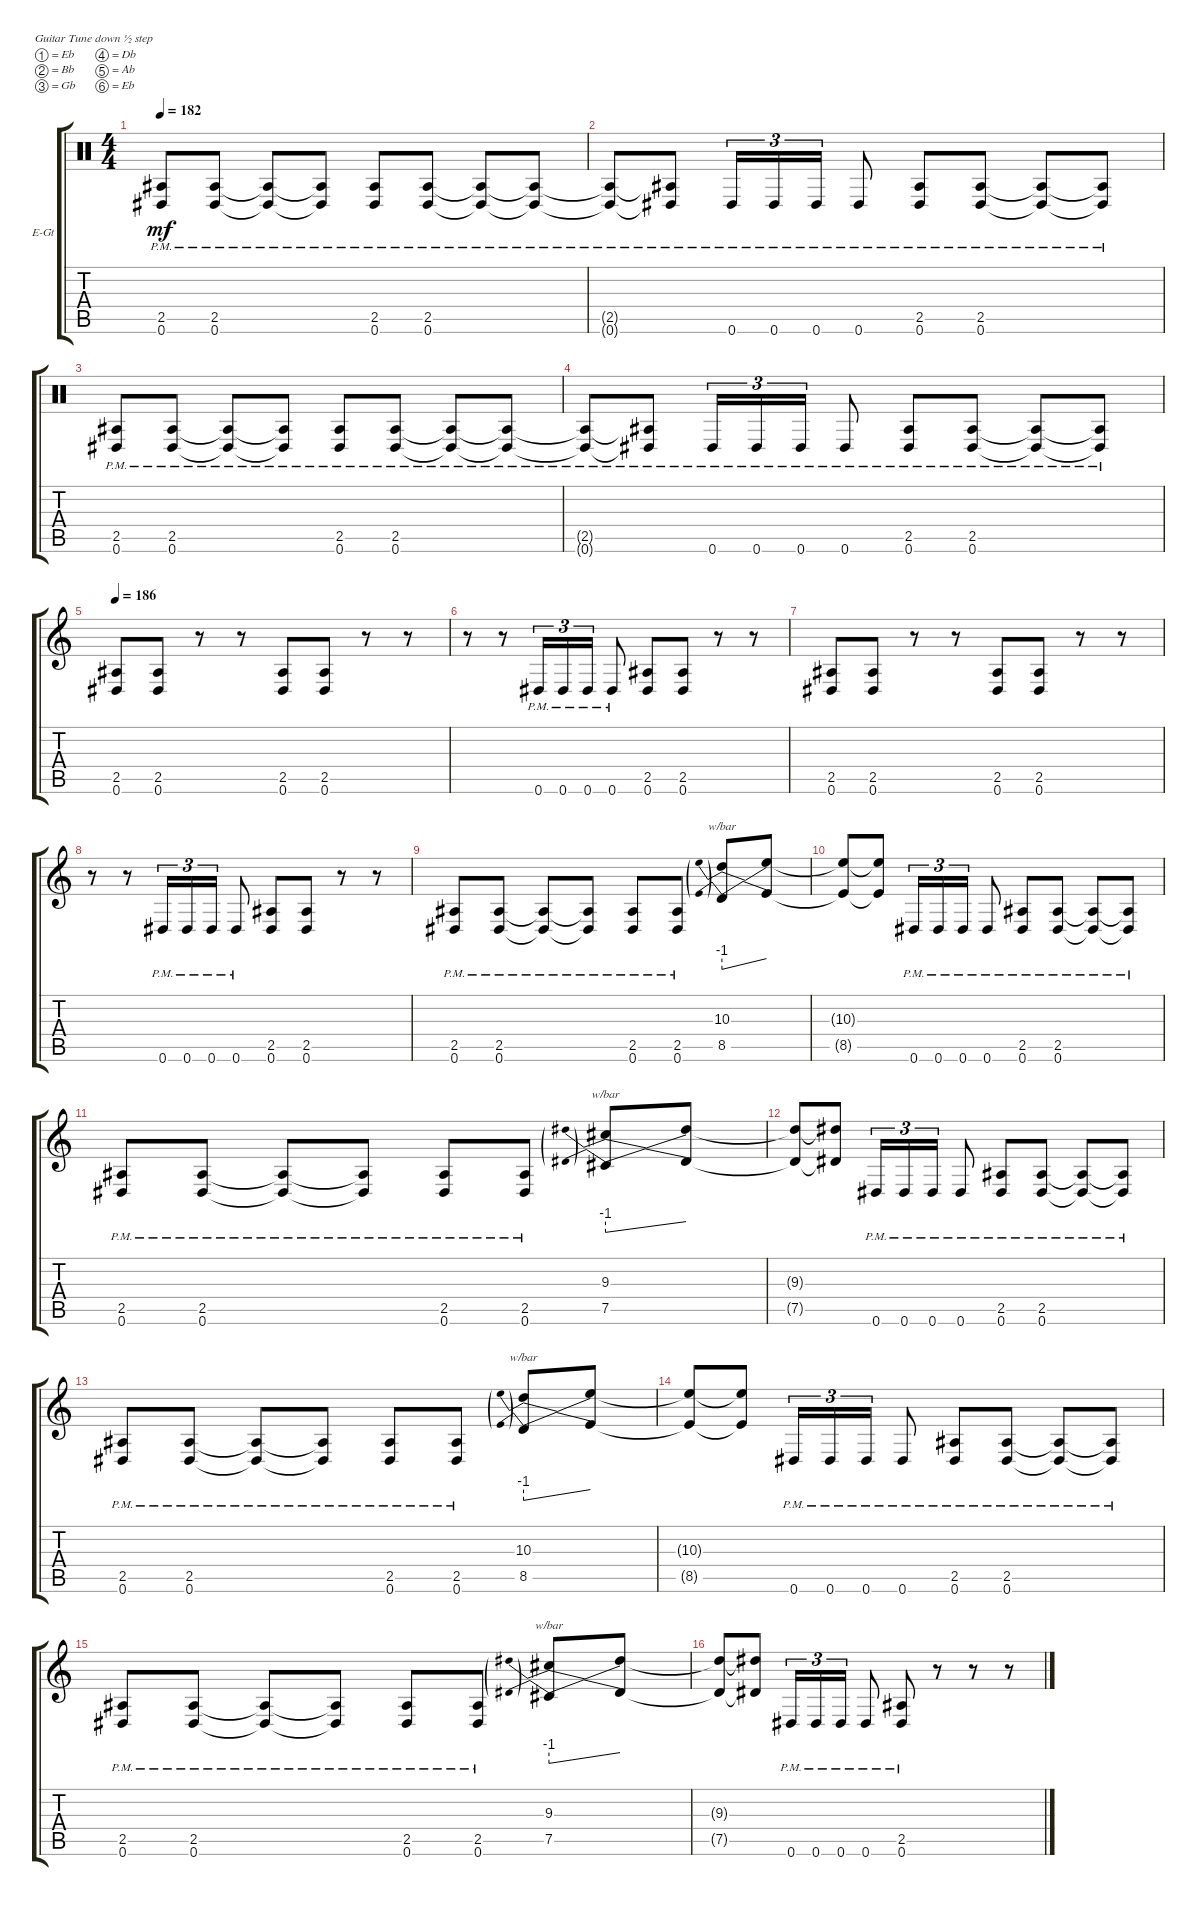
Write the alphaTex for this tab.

\bracketExtendMode groupsimilarinstruments
\firstSystemTrackNameOrientation horizontal
\otherSystemsTrackNameOrientation horizontal
\track ("right" "E-Gt") {instrument distortionguitar}
\staff {score tabs}
\tuning (Eb4 Bb3 Gb3 Db3 Ab2 Eb2)
\ts (4 4)
\tempo 182
\clef neutral
\ks c
(0.6{pm} 2.5{pm}).8{dy mf} (0.6{pm} 2.5{pm}).8 (0.6{pm t} 2.5{pm t}).8 (0.6{pm t} 2.5{pm t}).8 (0.6{pm} 2.5{pm}).8 (0.6{pm} 2.5{pm}).8 (0.6{pm t} 2.5{pm t}).8 (0.6{pm t} 2.5{pm t}).8 |
(0.6{pm t} 2.5{pm t}).8 (0.6{pm t} 2.5{pm t}).8 0.6{pm}.16{tu (3 2)} 0.6{pm}.16{tu (3 2)} 0.6{pm}.16{tu (3 2)} 0.6{pm}.8 (0.6{pm} 2.5{pm}).8 (0.6{pm} 2.5{pm}).8 (2.5{pm t} 0.6{pm t}).8 (2.5{pm t} 0.6{pm t}).8 |
(0.6{pm} 2.5{pm}).8 (0.6{pm} 2.5{pm}).8 (0.6{pm t} 2.5{pm t}).8 (0.6{pm t} 2.5{pm t}).8 (0.6{pm} 2.5{pm}).8 (0.6{pm} 2.5{pm}).8 (0.6{pm t} 2.5{pm t}).8 (0.6{pm t} 2.5{pm t}).8 |
(0.6{pm t} 2.5{pm t}).8 (0.6{pm t} 2.5{pm t}).8 0.6{pm}.16{tu (3 2)} 0.6{pm}.16{tu (3 2)} 0.6{pm}.16{tu (3 2)} 0.6{pm}.8 (0.6{pm} 2.5{pm}).8 (0.6{pm} 2.5{pm}).8 (2.5{pm t} 0.6{pm t}).8 (2.5{pm t} 0.6{pm t}).8 |
\tempo 186
\clef g2
(0.6 2.5).8 (0.6 2.5).8 r.8 r.8 (0.6 2.5).8 (2.5 0.6).8 r.8 r.8 |
r.8 r.8 0.6{pm}.16{tu (3 2)} 0.6{pm}.16{tu (3 2)} 0.6{pm}.16{tu (3 2)} 0.6{pm}.8 (0.6 2.5).8 (0.6 2.5).8 r.8 r.8 |
(0.6 2.5).8 (0.6 2.5).8 r.8 r.8 (0.6 2.5).8 (2.5 0.6).8 r.8 r.8 |
r.8 r.8 0.6{pm}.16{tu (3 2)} 0.6{pm}.16{tu (3 2)} 0.6{pm}.16{tu (3 2)} 0.6{pm}.8 (0.6 2.5).8 (0.6 2.5).8 r.8 r.8 |
(0.6{pm} 2.5{pm}).8 (0.6{pm} 2.5{pm}).8 (0.6{pm t} 2.5{pm t}).8 (0.6{pm t} 2.5{pm t}).8 (0.6{pm} 2.5{pm}).8 (2.5{pm} 0.6{pm}).8 (8.5 10.3).8{tbe (predivedive default 0 -4 30 0)} (8.5{t} 10.3{t}).8 |
(8.5{t} 10.3{t}).8 (8.5{t} 10.3{t}).8 0.6{pm}.16{tu (3 2)} 0.6{pm}.16{tu (3 2)} 0.6{pm}.16{tu (3 2)} 0.6{pm}.8 (0.6{pm} 2.5{pm}).8 (0.6{pm} 2.5{pm}).8 (0.6{pm t} 2.5{pm t}).8 (0.6{pm t} 2.5{pm t}).8 |
(0.6{pm} 2.5{pm}).8 (0.6{pm} 2.5{pm}).8 (0.6{pm t} 2.5{pm t}).8 (0.6{pm t} 2.5{pm t}).8 (0.6{pm} 2.5{pm}).8 (2.5{pm} 0.6{pm}).8 (7.5 9.3).8{tbe (predivedive default 0 -4 30 0)} (7.5{t} 9.3{t}).8 |
(7.5{t} 9.3{t}).8 (7.5{t} 9.3{t}).8 0.6{pm}.16{tu (3 2)} 0.6{pm}.16{tu (3 2)} 0.6{pm}.16{tu (3 2)} 0.6{pm}.8 (0.6{pm} 2.5{pm}).8 (0.6{pm} 2.5{pm}).8 (0.6{pm t} 2.5{pm t}).8 (0.6{pm t} 2.5{pm t}).8 |
(0.6{pm} 2.5{pm}).8 (0.6{pm} 2.5{pm}).8 (0.6{pm t} 2.5{pm t}).8 (0.6{pm t} 2.5{pm t}).8 (0.6{pm} 2.5{pm}).8 (2.5{pm} 0.6{pm}).8 (8.5 10.3).8{tbe (predivedive default 0 -4 30 0)} (8.5{t} 10.3{t}).8 |
(8.5{t} 10.3{t}).8 (8.5{t} 10.3{t}).8 0.6{pm}.16{tu (3 2)} 0.6{pm}.16{tu (3 2)} 0.6{pm}.16{tu (3 2)} 0.6{pm}.8 (0.6{pm} 2.5{pm}).8 (0.6{pm} 2.5{pm}).8 (0.6{pm t} 2.5{pm t}).8 (0.6{pm t} 2.5{pm t}).8 |
(0.6{pm} 2.5{pm}).8 (0.6{pm} 2.5{pm}).8 (0.6{pm t} 2.5{pm t}).8 (0.6{pm t} 2.5{pm t}).8 (0.6{pm} 2.5{pm}).8 (2.5{pm} 0.6{pm}).8 (7.5 9.3).8{tbe (predivedive default 0 -4 30 0)} (7.5{t} 9.3{t}).8 |
(7.5{t} 9.3{t}).8 (7.5{t} 9.3{t}).8 0.6{pm}.16{tu (3 2)} 0.6{pm}.16{tu (3 2)} 0.6{pm}.16{tu (3 2)} 0.6{pm}.8 (0.6{pm} 2.5{pm}).8 r.8 r.8 r.8
